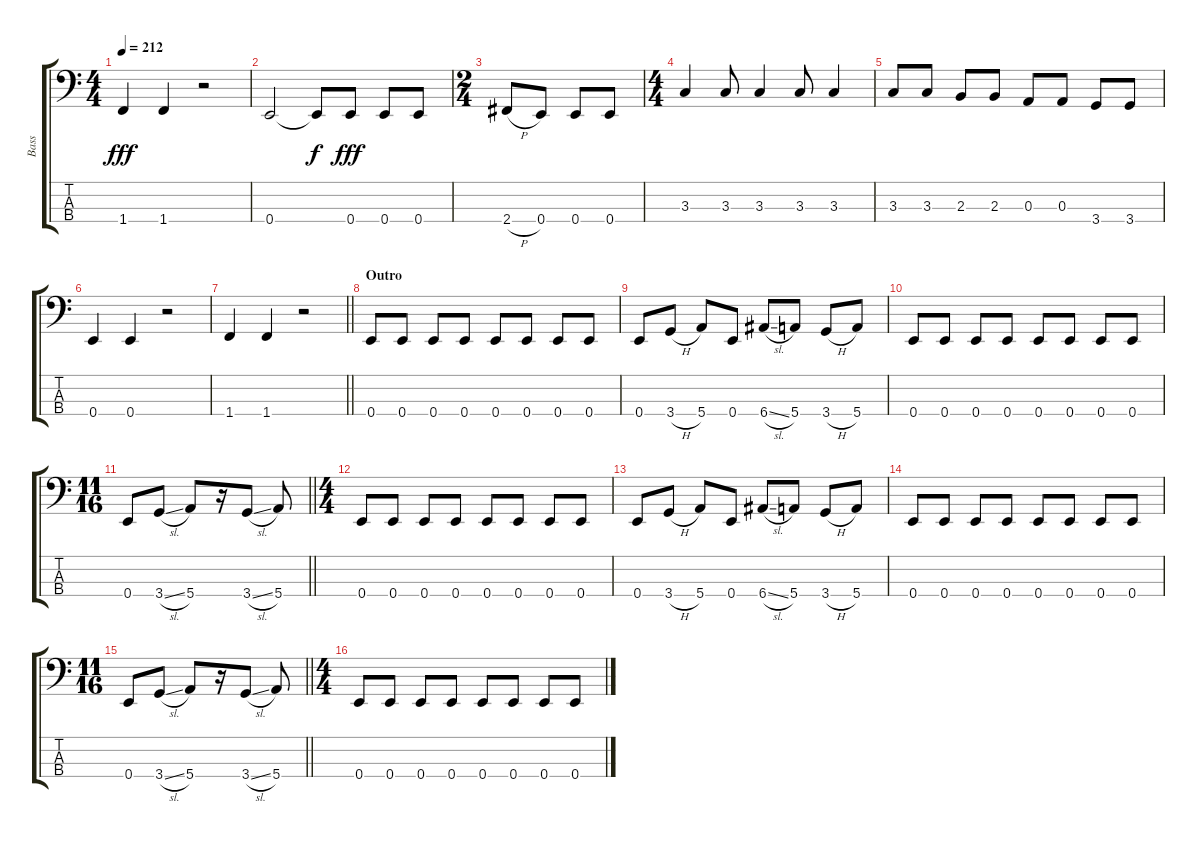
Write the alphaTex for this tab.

\track ("Bass" "Bass") {instrument electricbassfinger}
\staff {score tabs}
\tuning (G2 D2 A1 E1) {hide}
\ts (4 4)
\tempo 212
\clef f4
\ks c
1.4.4{dy fff} 1.4.4 r.2 |
0.4.2 0.4{t}.8{dy f} 0.4.8{dy fff} 0.4.8 0.4.8 |
\ts (2 4)
2.4{h}.8 0.4.8 0.4.8 0.4.8 |
\ts (4 4)
3.3.4 3.3.8 3.3.4 3.3.8 3.3.4 |
3.3.8 3.3.8 2.3.8 2.3.8 0.3.8 0.3.8 3.4.8 3.4.8 |
0.4.4 0.4.4 r.2 |
\barLineRight lightlight
1.4.4 1.4.4 r.2 |
\section ("" "Outro")
0.4.8 0.4.8 0.4.8 0.4.8 0.4.8 0.4.8 0.4.8 0.4.8 |
0.4.8 3.4{h}.8 5.4.8 0.4.8 6.4{sl}.8 5.4.8 3.4{h}.8 5.4.8 |
0.4.8 0.4.8 0.4.8 0.4.8 0.4.8 0.4.8 0.4.8 0.4.8 |
\ts (11 16)
\barLineRight lightlight
0.4.8 3.4{sl}.8 5.4.8 r.16 3.4{sl}.8 5.4.8 |
\ts (4 4)
0.4.8 0.4.8 0.4.8 0.4.8 0.4.8 0.4.8 0.4.8 0.4.8 |
0.4.8 3.4{h}.8 5.4.8 0.4.8 6.4{sl}.8 5.4.8 3.4{h}.8 5.4.8 |
0.4.8 0.4.8 0.4.8 0.4.8 0.4.8 0.4.8 0.4.8 0.4.8 |
\ts (11 16)
\barLineRight lightlight
0.4.8 3.4{sl}.8 5.4.8 r.16 3.4{sl}.8 5.4.8 |
\ts (4 4)
0.4.8 0.4.8 0.4.8 0.4.8 0.4.8 0.4.8 0.4.8 0.4.8
